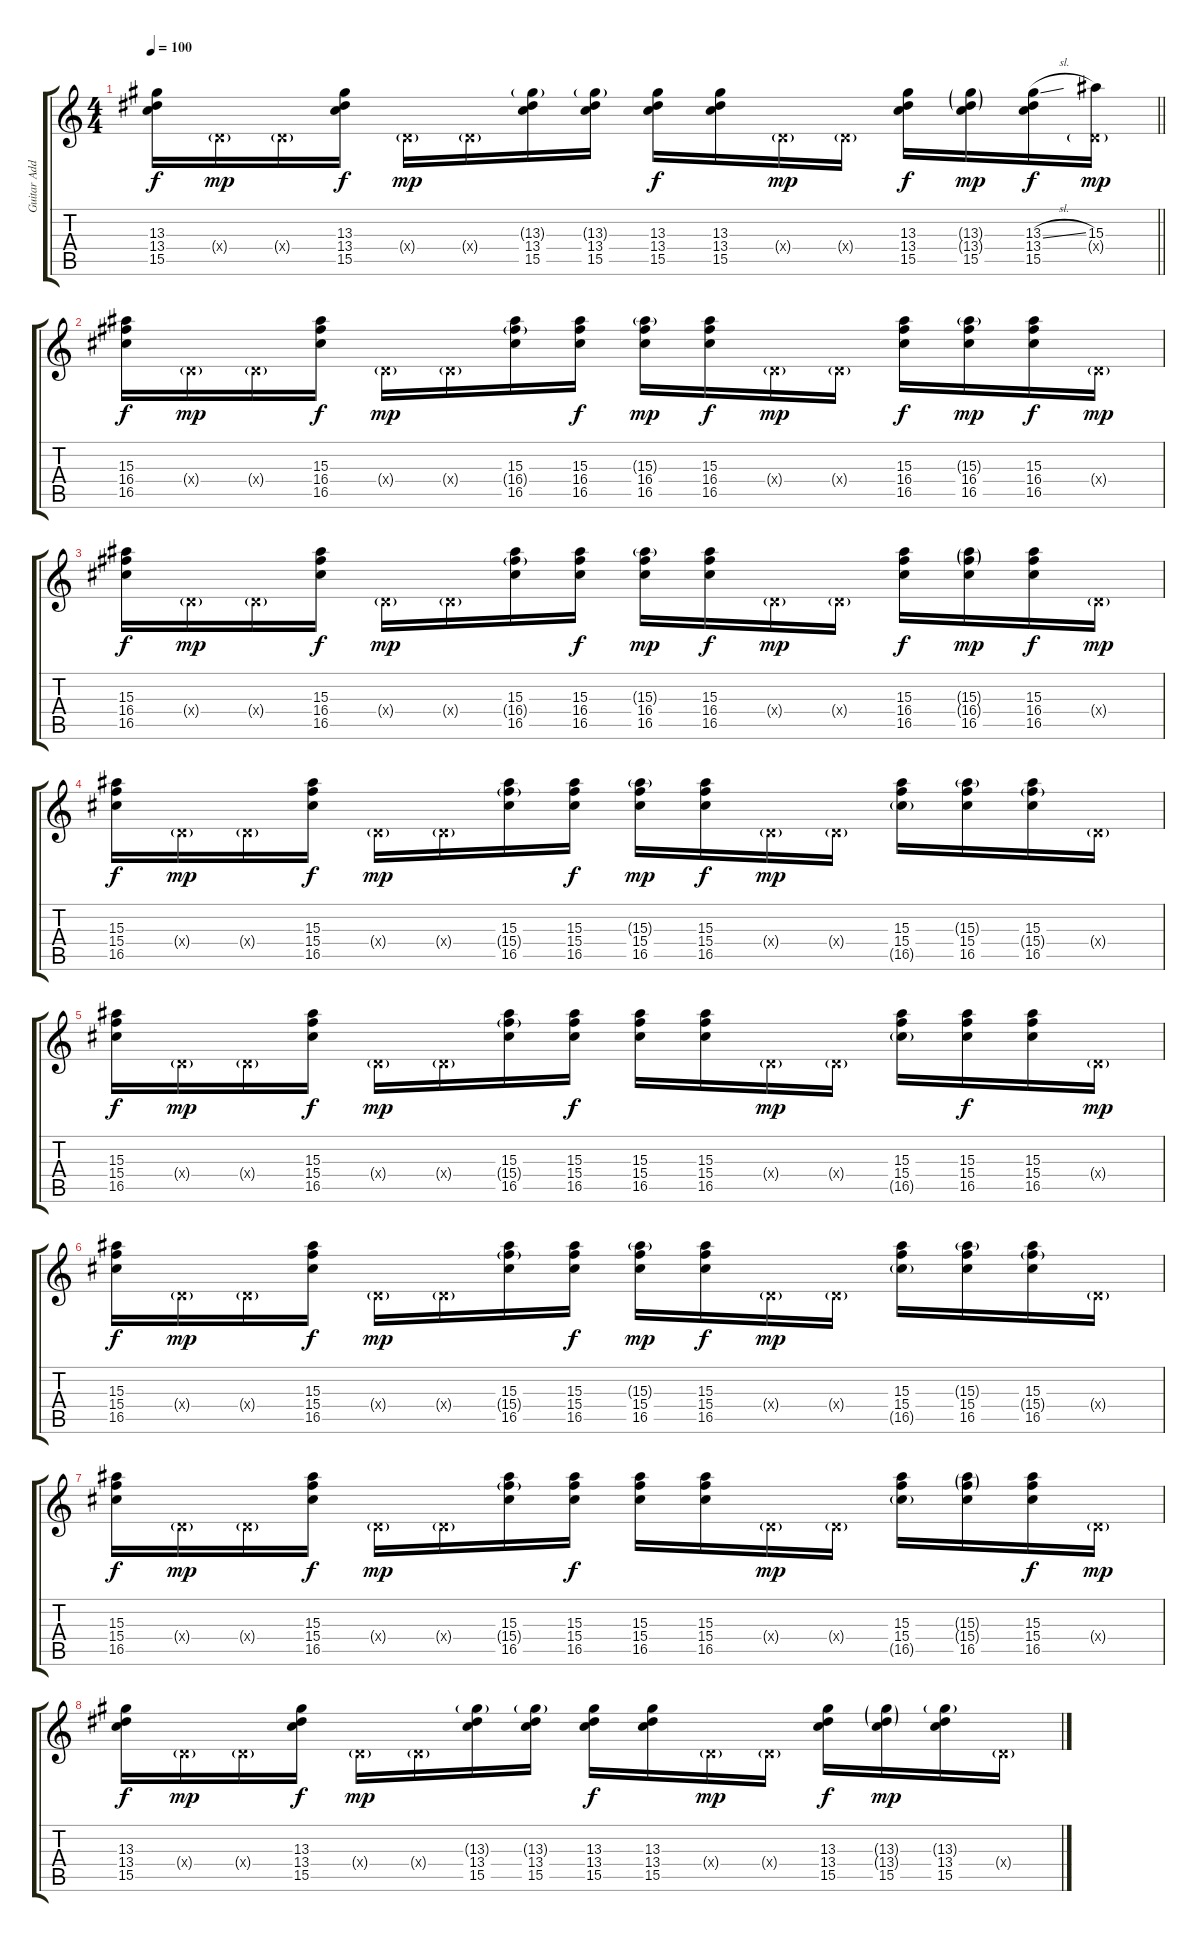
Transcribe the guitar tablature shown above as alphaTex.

\track ("Guitar Add" "Guitar Add") {instrument electricguitarclean}
\staff {score tabs}
\tuning (E4 B3 G3 D3 A2 E2) {hide}
\ts (4 4)
\tempo 100
\clef g2
\barLineRight lightlight
\ks c
(13.3 13.4 15.5).16{dy f} 0.4{g x}.16{dy mp} 0.4{g x}.16 (13.3 13.4 15.5).16{dy f} 0.4{g x}.16{dy mp} 0.4{g x}.16 (13.3{g} 13.4 15.5).16 (13.3{g} 13.4 15.5).16 (13.3 13.4 15.5).16{dy f} (13.3 13.4 15.5).16 0.4{g x}.16{dy mp} 0.4{g x}.16 (13.3 13.4 15.5).16{dy f} (13.3{g} 13.4{g} 15.5).16{dy mp} (13.3{sl} 13.4 15.5).16{dy f} (15.3 0.4{g x}).16{dy mp} |
\section ("" "")
(15.3 16.4 16.5).16{dy f} 0.4{g x}.16{dy mp} 0.4{g x}.16 (15.3 16.4 16.5).16{dy f} 0.4{g x}.16{dy mp} 0.4{g x}.16 (15.3 16.4{g} 16.5).16 (15.3 16.4 16.5).16{dy f} (15.3{g} 16.4 16.5).16{dy mp} (15.3 16.4 16.5).16{dy f} 0.4{g x}.16{dy mp} 0.4{g x}.16 (15.3 16.4 16.5).16{dy f} (15.3{g} 16.4 16.5).16{dy mp} (15.3 16.4 16.5).16{dy f} 0.4{g x}.16{dy mp} |
(15.3 16.4 16.5).16{dy f} 0.4{g x}.16{dy mp} 0.4{g x}.16 (15.3 16.4 16.5).16{dy f} 0.4{g x}.16{dy mp} 0.4{g x}.16 (15.3 16.4{g} 16.5).16 (15.3 16.4 16.5).16{dy f} (15.3{g} 16.4 16.5).16{dy mp} (15.3 16.4 16.5).16{dy f} 0.4{g x}.16{dy mp} 0.4{g x}.16 (15.3 16.4 16.5).16{dy f} (15.3{g} 16.4{g} 16.5).16{dy mp} (15.3 16.4 16.5).16{dy f} 0.4{g x}.16{dy mp} |
(15.3 15.4 16.5).16{dy f} 0.4{g x}.16{dy mp} 0.4{g x}.16 (15.3 15.4 16.5).16{dy f} 0.4{g x}.16{dy mp} 0.4{g x}.16 (15.3 15.4{g} 16.5).16 (15.3 15.4 16.5).16{dy f} (15.3{g} 15.4 16.5).16{dy mp} (15.3 15.4 16.5).16{dy f} 0.4{g x}.16{dy mp} 0.4{g x}.16 (15.3 15.4 16.5{g}).16 (15.3{g} 15.4 16.5).16 (15.3 15.4{g} 16.5).16 0.4{g x}.16 |
(15.3 15.4 16.5).16{dy f} 0.4{g x}.16{dy mp} 0.4{g x}.16 (15.3 15.4 16.5).16{dy f} 0.4{g x}.16{dy mp} 0.4{g x}.16 (15.3 15.4{g} 16.5).16 (15.3 15.4 16.5).16{dy f} (15.3 15.4 16.5).16 (15.3 15.4 16.5).16 0.4{g x}.16{dy mp} 0.4{g x}.16 (15.3 15.4 16.5{g}).16 (15.3 15.4 16.5).16{dy f} (15.3 15.4 16.5).16 0.4{g x}.16{dy mp} |
(15.3 15.4 16.5).16{dy f} 0.4{g x}.16{dy mp} 0.4{g x}.16 (15.3 15.4 16.5).16{dy f} 0.4{g x}.16{dy mp} 0.4{g x}.16 (15.3 15.4{g} 16.5).16 (15.3 15.4 16.5).16{dy f} (15.3{g} 15.4 16.5).16{dy mp} (15.3 15.4 16.5).16{dy f} 0.4{g x}.16{dy mp} 0.4{g x}.16 (15.3 15.4 16.5{g}).16 (15.3{g} 15.4 16.5).16 (15.3 15.4{g} 16.5).16 0.4{g x}.16 |
(15.3 15.4 16.5).16{dy f} 0.4{g x}.16{dy mp} 0.4{g x}.16 (15.3 15.4 16.5).16{dy f} 0.4{g x}.16{dy mp} 0.4{g x}.16 (15.3 15.4{g} 16.5).16 (15.3 15.4 16.5).16{dy f} (15.3 15.4 16.5).16 (15.3 15.4 16.5).16 0.4{g x}.16{dy mp} 0.4{g x}.16 (15.3 15.4 16.5{g}).16 (15.3{g} 15.4{g} 16.5).16 (15.3 15.4 16.5).16{dy f} 0.4{g x}.16{dy mp} |
(13.3 13.4 15.5).16{dy f} 0.4{g x}.16{dy mp} 0.4{g x}.16 (13.3 13.4 15.5).16{dy f} 0.4{g x}.16{dy mp} 0.4{g x}.16 (13.3{g} 13.4 15.5).16 (13.3{g} 13.4 15.5).16 (13.3 13.4 15.5).16{dy f} (13.3 13.4 15.5).16 0.4{g x}.16{dy mp} 0.4{g x}.16 (13.3 13.4 15.5).16{dy f} (13.3{g} 13.4{g} 15.5).16{dy mp} (13.3{g} 13.4 15.5).16 0.4{g x}.16
